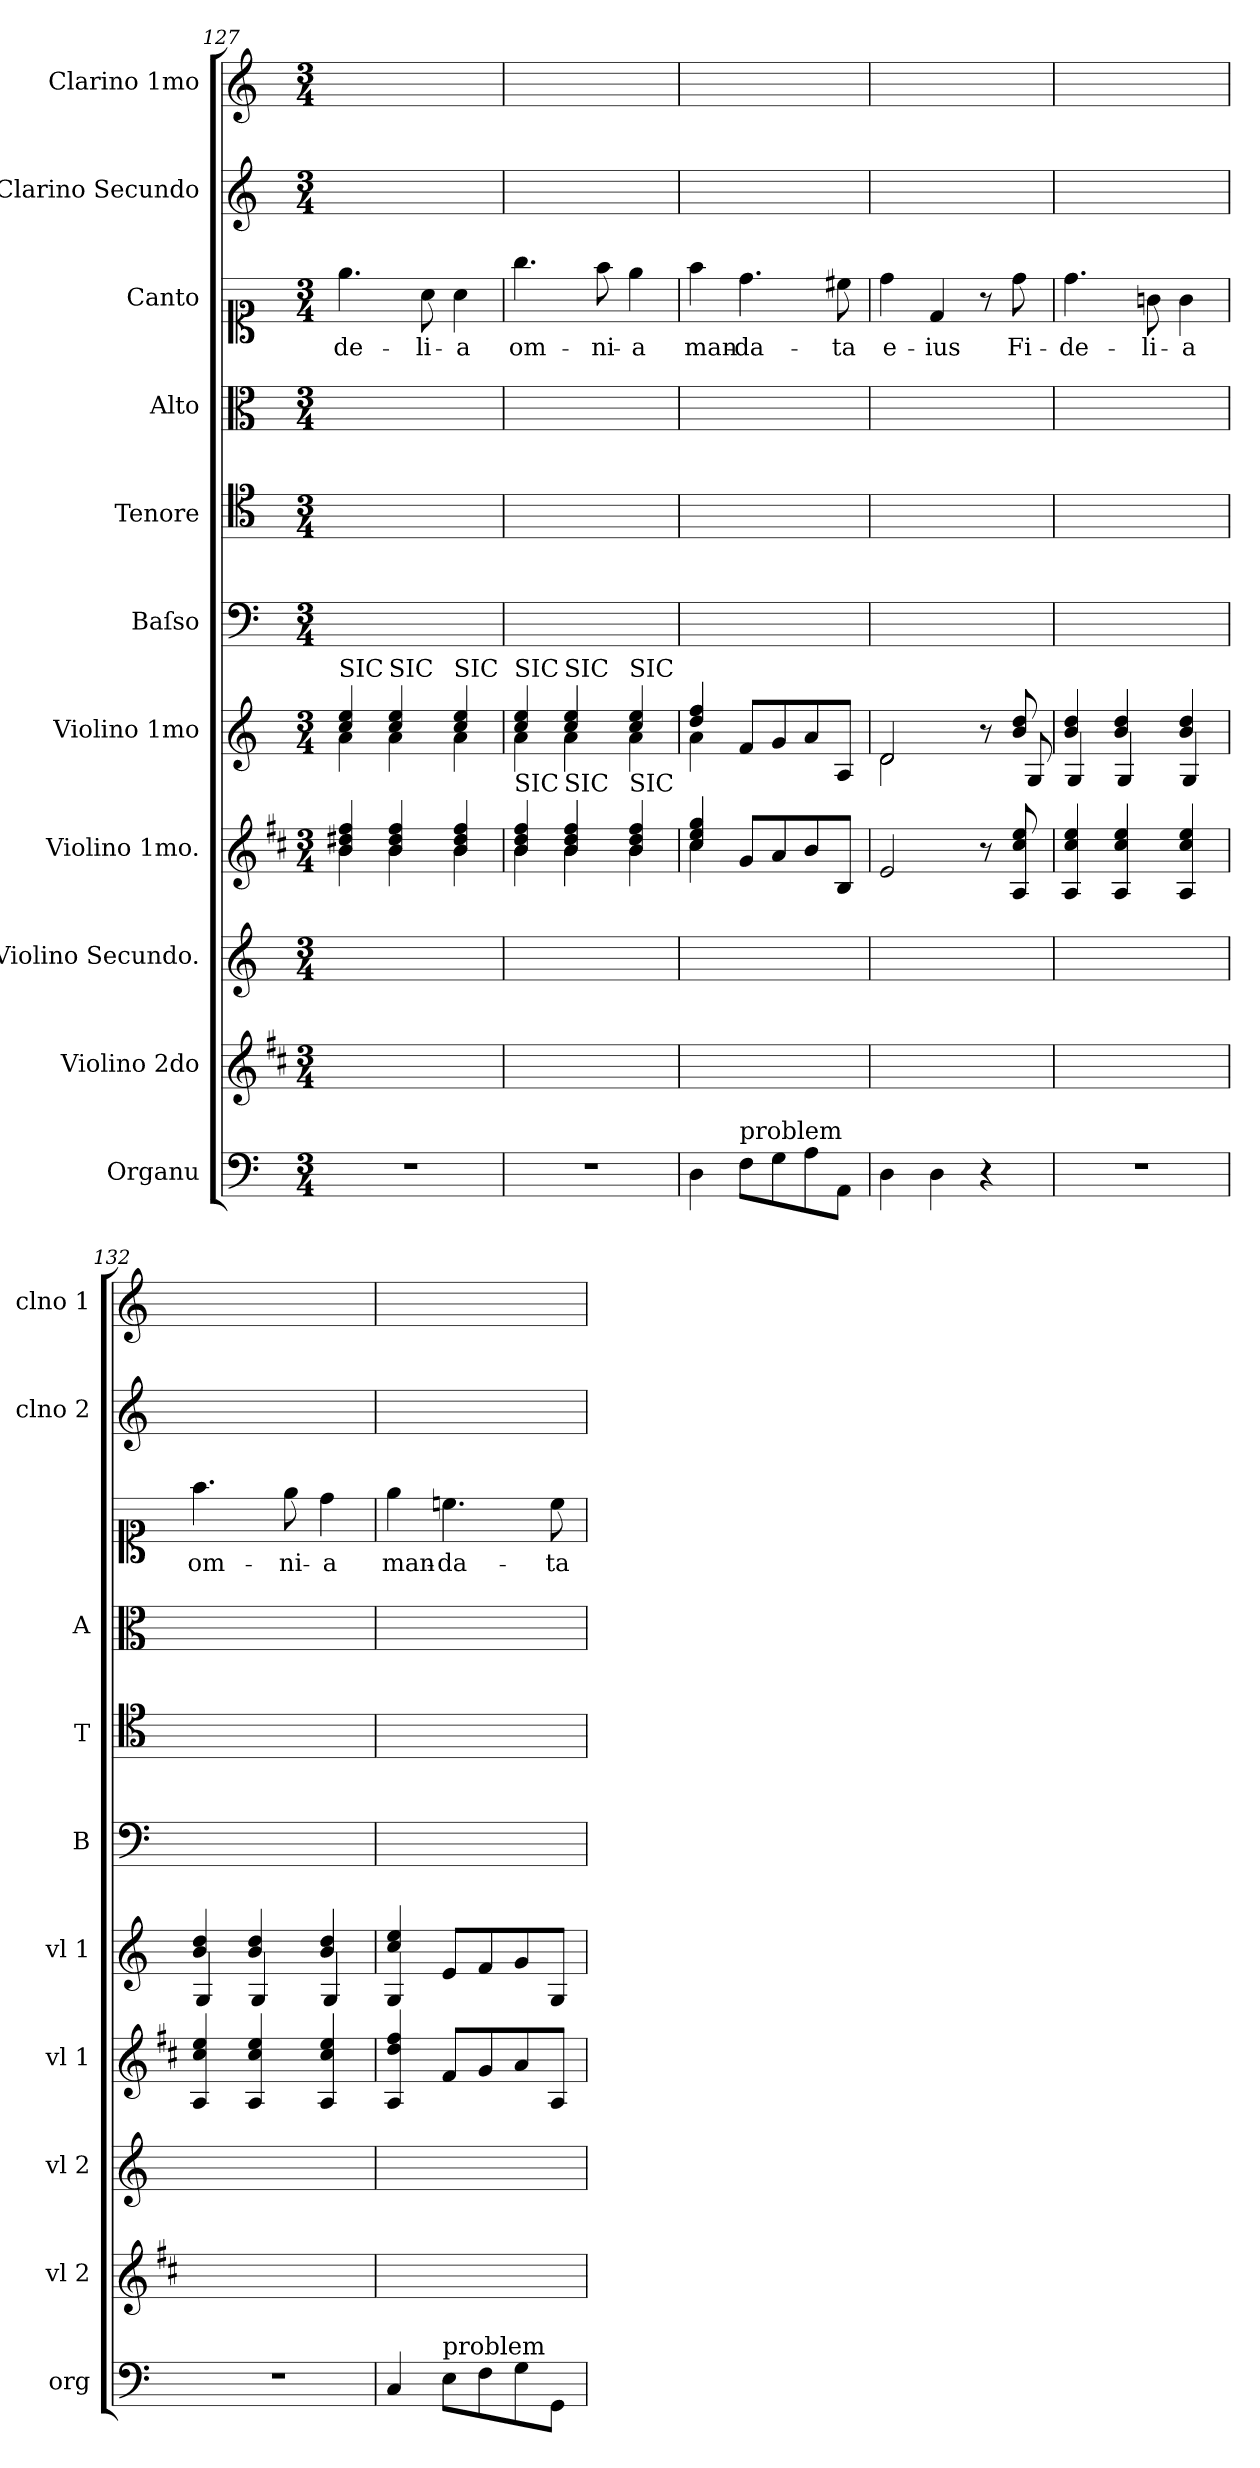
**kern	**kern	**kern	**kern	**kern	**kern	**kern	**kern	**kern	**text	**kern	**kern
*part11	*part10	*part9	*part8	*part7	*part6	*part5	*part4	*part3	*part3	*part2	*part1
*staff11	*staff10	*staff9	*staff8	*staff7	*staff6	*staff5	*staff4	*staff3	*staff3	*staff2	*staff1
*I"Organu	*I"Violino 2do	*I"Violino Secundo.	*I"Violino 1mo.	*I"Violino 1mo	*I"Baſso	*I"Tenore	*I"Alto	*I"Canto	*	*I"Clarino Secundo	*I"Clarino 1mo
*I'org	*I'vl 2	*I'vl 2	*I'vl 1	*I'vl 1	*I'B	*I'T	*I'A	*	*	*I'clno 2	*I'clno 1
*clefF4	*clefG2	*clefG2	*clefG2	*clefG2	*clefF4	*clefC4	*clefC3	*clefC1	*	*clefG2	*clefG2
*	*ITrd1c2	*	*ITrd1c2	*	*	*	*	*	*	*	*
*k[]	*k[]	*k[]	*k[]	*k[]	*k[]	*k[]	*k[]	*k[]	*	*k[]	*k[]
*C:	*C:	*C:	*C:	*C:	*C:	*C:	*C:	*C:	*	*C:	*C:
*M3/4	*M3/4	*M3/4	*M3/4	*M3/4	*M3/4	*M3/4	*M3/4	*M3/4	*	*M3/4	*M3/4
=127	=127	=127	=127	=127	=127	=127	=127	=127	=127	=127	=127
*	*	*	*^	*^	*	*	*	*	*	*	*
!	!	!	!	!	!LO:TX:a:t=SIC	!	!	!	!	!	!	!	!
2.r	2.ryy	2.ryy	4a/ 4cc#X/ 4ee/	4a\	4cc/ 4ee/	4a\	2.ryy	2.ryy	2.ryy	4.ee\	-de-	2.ryy	4ryy
!	!	!	!	!	!LO:TX:a:t=SIC	!	!	!	!	!	!	!	!
.	.	.	4a/ 4cc#/ 4ee/	4a\	4cc/ 4ee/	4a\	.	.	.	.	.	.	4ryy
.	.	.	.	.	.	.	.	.	.	8a\	-li-	.	.
!	!	!	!	!	!LO:TX:a:t=SIC	!	!	!	!	!	!	!	!
.	.	.	4a/ 4cc#/ 4ee/	4a\	4cc/ 4ee/	4a\	.	.	.	4a\	-a	.	4ryy
=128	=128	=128	=128	=128	=128	=128	=128	=128	=128	=128	=128	=128	=128
!	!	!	!	!	!LO:TX:a:t=SIC	!	!	!	!	!	!	!	!
!	!	!	!LO:TX:a:t=SIC	!	!	!	!	!	!	!	!	!	!
2.r	2.ryy	2.ryy	4a/ 4cc/ 4ee/	4a\	4cc/ 4ee/	4a\	2.ryy	2.ryy	2.ryy	4.gg\	om-	2.ryy	4ryy
!	!	!	!	!	!LO:TX:a:t=SIC	!	!	!	!	!	!	!	!
!	!	!	!LO:TX:a:t=SIC	!	!	!	!	!	!	!	!	!	!
.	.	.	4a/ 4cc/ 4ee/	4a\	4cc/ 4ee/	4a\	.	.	.	.	.	.	4ryy
.	.	.	.	.	.	.	.	.	.	8ff\	-ni-	.	.
!	!	!	!	!	!LO:TX:a:t=SIC	!	!	!	!	!	!	!	!
!	!	!	!LO:TX:a:t=SIC	!	!	!	!	!	!	!	!	!	!
.	.	.	4a/ 4cc/ 4ee/	4a\	4cc/ 4ee/	4a\	.	.	.	4ee\	-a	.	4ryy
=129	=129	=129	=129	=129	=129	=129	=129	=129	=129	=129	=129	=129	=129
4D\	2.ryy	2.ryy	4b/ 4dd/ 4ff/	4b\	4dd/ 4ff/	4a\	2.ryy	2.ryy	2.ryy	4ff\	man-	2.ryy	4ryy
!LO:TX:a:t=problem	!	!	!	!	!	!	!	!	!	!	!	!	!
8F\L	.	.	8f/L	8ryy	8f/L	8ryy	.	.	.	4.dd\	-da-	.	4ryy
8G\	.	.	8g/	8ryy	8g/	8ryy	.	.	.	.	.	.	.
8A\	.	.	8a/	8ryy	8a/	8ryy	.	.	.	.	.	.	4ryy
8AA/J	.	.	8A/J	8ryy	8A/J	8ryy	.	.	.	8cc#X\	-ta	.	.
*	*	*	*v	*v	*	*	*	*	*	*	*	*	*
=130	=130	=130	=130	=130	=130	=130	=130	=130	=130	=130	=130	=130
4D\	2.ryy	2.ryy	2d/	2d/	2d\	2.ryy	2.ryy	2.ryy	4dd\	e-	2.ryy	4ryy
4D\	.	.	.	.	.	.	.	.	4d/	-ius	.	4ryy
4r	.	.	8r	8r	8ryy	.	.	.	8r	.	.	4ryy
.	.	.	8G/ 8b/ 8dd/	8b/ 8dd/	8G/	.	.	.	8dd\	Fi-	.	.
=131	=131	=131	=131	=131	=131	=131	=131	=131	=131	=131	=131	=131
2.r	2.ryy	2.ryy	4G/ 4b/ 4dd/	4b/ 4dd/	4G/	2.ryy	2.ryy	2.ryy	4.dd\	-de-	2.ryy	4ryy
.	.	.	4G/ 4b/ 4dd/	4b/ 4dd/	4G/	.	.	.	.	.	.	4ryy
.	.	.	.	.	.	.	.	.	8gn\	-li-	.	.
.	.	.	4G/ 4b/ 4dd/	4b/ 4dd/	4G/	.	.	.	4g\	-a	.	4ryy
=132	=132	=132	=132	=132	=132	=132	=132	=132	=132	=132	=132	=132
2.r	2.ryy	2.ryy	4G/ 4b/ 4dd/	4b/ 4dd/	4G/	2.ryy	2.ryy	2.ryy	4.ff\	om-	2.ryy	4ryy
.	.	.	4G/ 4b/ 4dd/	4b/ 4dd/	4G/	.	.	.	.	.	.	4ryy
.	.	.	.	.	.	.	.	.	8ee\	-ni-	.	.
.	.	.	4G/ 4b/ 4dd/	4b/ 4dd/	4G/	.	.	.	4dd\	-a	.	4ryy
=133	=133	=133	=133	=133	=133	=133	=133	=133	=133	=133	=133	=133
4C/	2.ryy	2.ryy	4G/ 4cc/ 4ee/	4cc/ 4ee/	4G/	2.ryy	2.ryy	2.ryy	4ee\	man-	2.ryy	4ryy
!LO:TX:a:t=problem	!	!	!	!	!	!	!	!	!	!	!	!
8E\L	.	.	8e/L	8e/L	8ryy	.	.	.	4.ccn\	-da-	.	4ryy
8F\	.	.	8f/	8f/	8ryy	.	.	.	.	.	.	.
8G\	.	.	8g/	8g/	8ryy	.	.	.	.	.	.	4ryy
8GG/J	.	.	8G/J	8G/J	8ryy	.	.	.	8cc\	-ta	.	.
*	*	*	*	*v	*v	*	*	*	*	*	*	*
=	=	=	=	=	=	=	=	=	=	=	=
*-	*-	*-	*-	*-	*-	*-	*-	*-	*-	*-	*-
